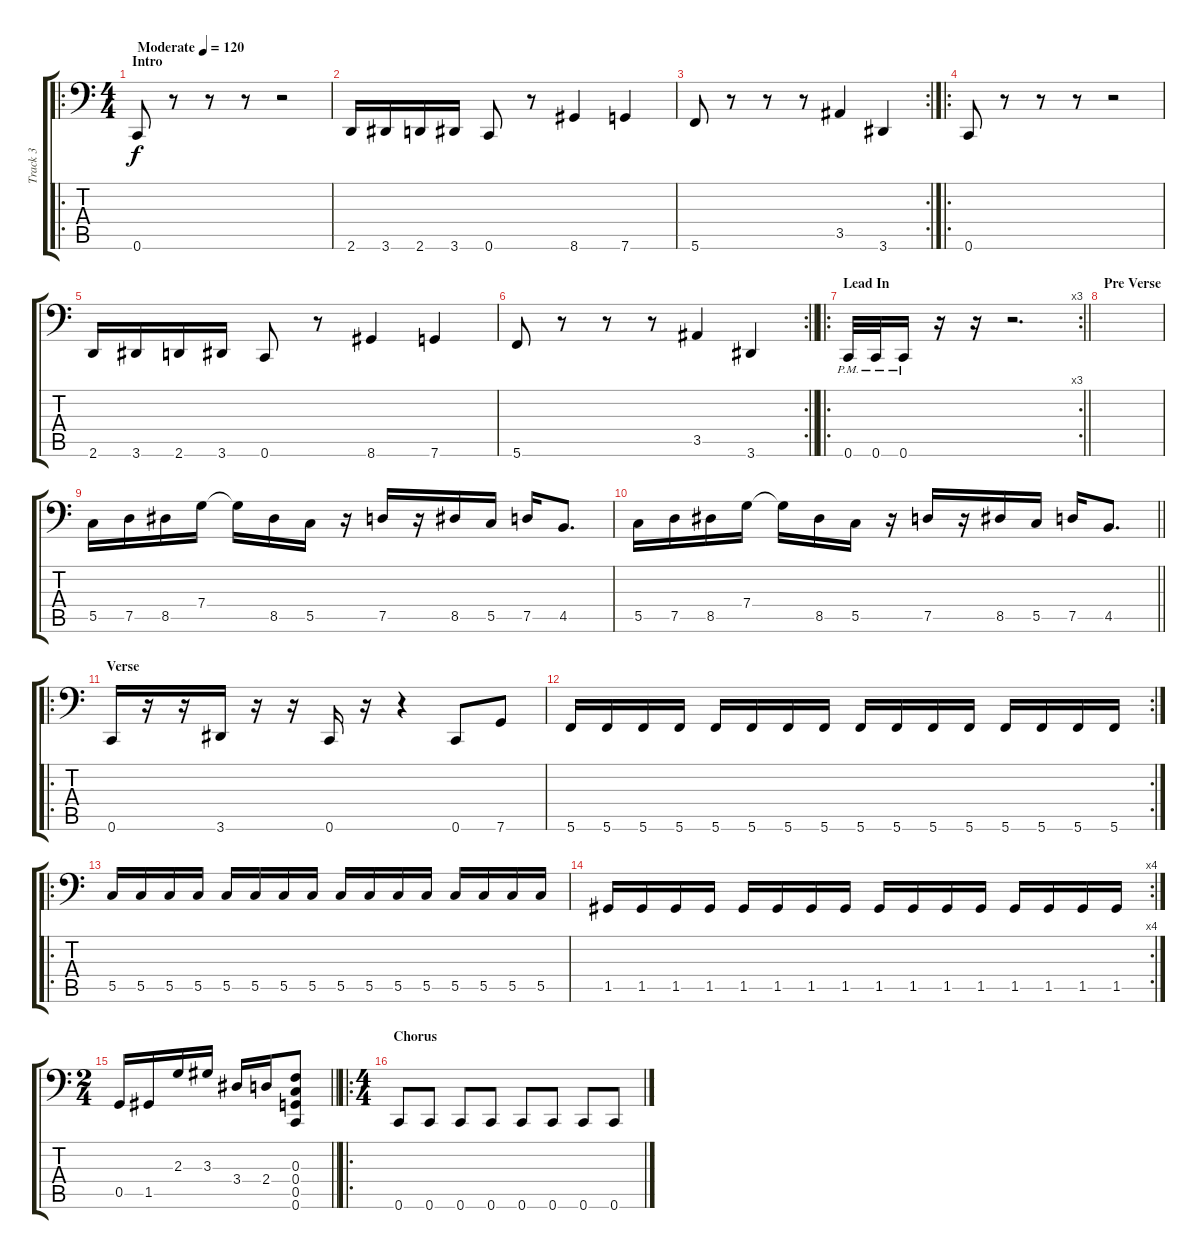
\track ("Track 3" "Track 3") {instrument electricbasspick}
\staff {score tabs}
\tuning (D3 A2 F2 C2 G1 C1) {hide}
\ro
\ts (4 4)
\section ("" "Intro")
\tempo (120 "Moderate")
\clef f4
\ks c
0.6.8{dy f instrument electricbasspick} r.8 r.8 r.8 r.2 |
2.6.16 3.6.16 2.6.16 3.6.16 0.6.8 r.8 8.6.4 7.6.4 |
\rc 2
5.6.8 r.8 r.8 r.8 3.5.4 3.6.4 |
\ro
0.6.8 r.8 r.8 r.8 r.2 |
2.6.16 3.6.16 2.6.16 3.6.16 0.6.8 r.8 8.6.4 7.6.4 |
\rc 2
\barLineRight lightlight
5.6.8 r.8 r.8 r.8 3.5.4 3.6.4 |
\ro
\rc 3
\section ("" "Lead In")
\barLineRight lightlight
0.6{pm}.32 0.6{pm}.32 0.6{pm}.16 r.16 r.16 r.2{d} |
\section ("" "Pre Verse")
|
5.5.16 7.5.16 8.5.16 7.4.16 7.4{t}.16 8.5.16 5.5.16 r.16 7.5.16 r.16 8.5.16 5.5.16 7.5.16 4.5.8{d} |
\barLineRight lightlight
5.5.16 7.5.16 8.5.16 7.4.16 7.4{t}.16 8.5.16 5.5.16 r.16 7.5.16 r.16 8.5.16 5.5.16 7.5.16 4.5.8{d} |
\ro
\section ("" "Verse")
0.6.16 r.16 r.16 3.6.16 r.16 r.16 0.6.16 r.16 r.4 0.6.8 7.6.8 |
\rc 2
5.6.16 5.6.16 5.6.16 5.6.16 5.6.16 5.6.16 5.6.16 5.6.16 5.6.16 5.6.16 5.6.16 5.6.16 5.6.16 5.6.16 5.6.16 5.6.16 |
\ro
5.5.16 5.5.16 5.5.16 5.5.16 5.5.16 5.5.16 5.5.16 5.5.16 5.5.16 5.5.16 5.5.16 5.5.16 5.5.16 5.5.16 5.5.16 5.5.16 |
\rc 4
1.5.16 1.5.16 1.5.16 1.5.16 1.5.16 1.5.16 1.5.16 1.5.16 1.5.16 1.5.16 1.5.16 1.5.16 1.5.16 1.5.16 1.5.16 1.5.16 |
\ts (2 4)
\barLineRight lightlight
0.5.16 1.5.16 2.3.16 3.3.16 3.4.16 2.4.16 (0.3 0.4 0.5 0.6).8 |
\ro
\ts (4 4)
\section ("" "Chorus")
0.6.8 0.6.8 0.6.8 0.6.8 0.6.8 0.6.8 0.6.8 0.6.8
